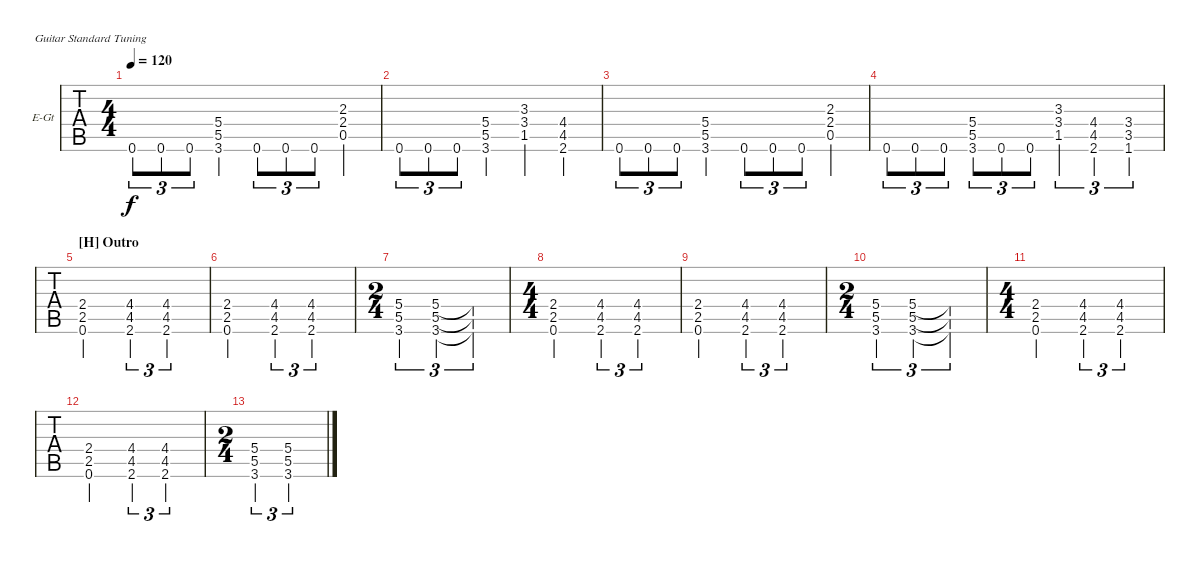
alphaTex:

\defaultSystemsLayout 4
\bracketExtendMode groupsimilarinstruments
\firstSystemTrackNameOrientation horizontal
\otherSystemsTrackNameOrientation horizontal
\track ("Guitar 1" "E-Gt") {multiBarRest instrument distortionguitar}
\staff {tabs}
\tuning (E4 B3 G3 D3 A2 E2)
\ts (4 4)
\tempo 120
\clef g2
\ks g
0.6.8{tu (3 2) dy f} 0.6.8{tu (3 2)} 0.6.8{tu (3 2)} (5.4 5.5 3.6).4 0.6.8{tu (3 2)} 0.6.8{tu (3 2)} 0.6.8{tu (3 2)} (2.3 2.4 0.5).4 |
0.6.8{tu (3 2)} 0.6.8{tu (3 2)} 0.6.8{tu (3 2)} (5.4 5.5 3.6).4 (3.3 3.4 1.5).4 (4.4 4.5 2.6).4 |
0.6.8{tu (3 2)} 0.6.8{tu (3 2)} 0.6.8{tu (3 2)} (5.4 5.5 3.6).4 0.6.8{tu (3 2)} 0.6.8{tu (3 2)} 0.6.8{tu (3 2)} (2.3 2.4 0.5).4 |
0.6.8{tu (3 2)} 0.6.8{tu (3 2)} 0.6.8{tu (3 2)} (5.4 5.5 3.6).8{tu (3 2)} 0.6.8{tu (3 2)} 0.6.8{tu (3 2)} (3.3 3.4 1.5).4{tu (3 2)} (4.4 4.5 2.6).4{tu (3 2)} (3.4 3.5 1.6).4{tu (3 2)} |
\section ("H" "Outro")
(2.4 2.5 0.6).2 (4.4 4.5 2.6).4{tu (3 2)} (4.4 4.5 2.6).2{tu (3 2)} |
(2.4 2.5 0.6).2 (4.4 4.5 2.6).4{tu (3 2)} (4.4 4.5 2.6).2{tu (3 2)} |
\ts (2 4)
(5.4 5.5 3.6).4{tu (3 2)} (5.4 5.5 3.6).4{tu (3 2)} (5.4{t} 5.5{t} 3.6{t}).4{tu (3 2)} |
\ts (4 4)
(2.4 2.5 0.6).2 (4.4 4.5 2.6).4{tu (3 2)} (4.4 4.5 2.6).2{tu (3 2)} |
(2.4 2.5 0.6).2 (4.4 4.5 2.6).4{tu (3 2)} (4.4 4.5 2.6).2{tu (3 2)} |
\ts (2 4)
(5.4 5.5 3.6).4{tu (3 2)} (5.4 5.5 3.6).4{tu (3 2)} (5.4{t} 5.5{t} 3.6{t}).4{tu (3 2)} |
\ts (4 4)
(2.4 2.5 0.6).2 (4.4 4.5 2.6).4{tu (3 2)} (4.4 4.5 2.6).2{tu (3 2)} |
(2.4 2.5 0.6).2 (4.4 4.5 2.6).4{tu (3 2)} (4.4 4.5 2.6).2{tu (3 2)} |
\ts (2 4)
(5.4 5.5 3.6).4{tu (3 2)} (5.4 5.5 3.6).2{tu (3 2)}
